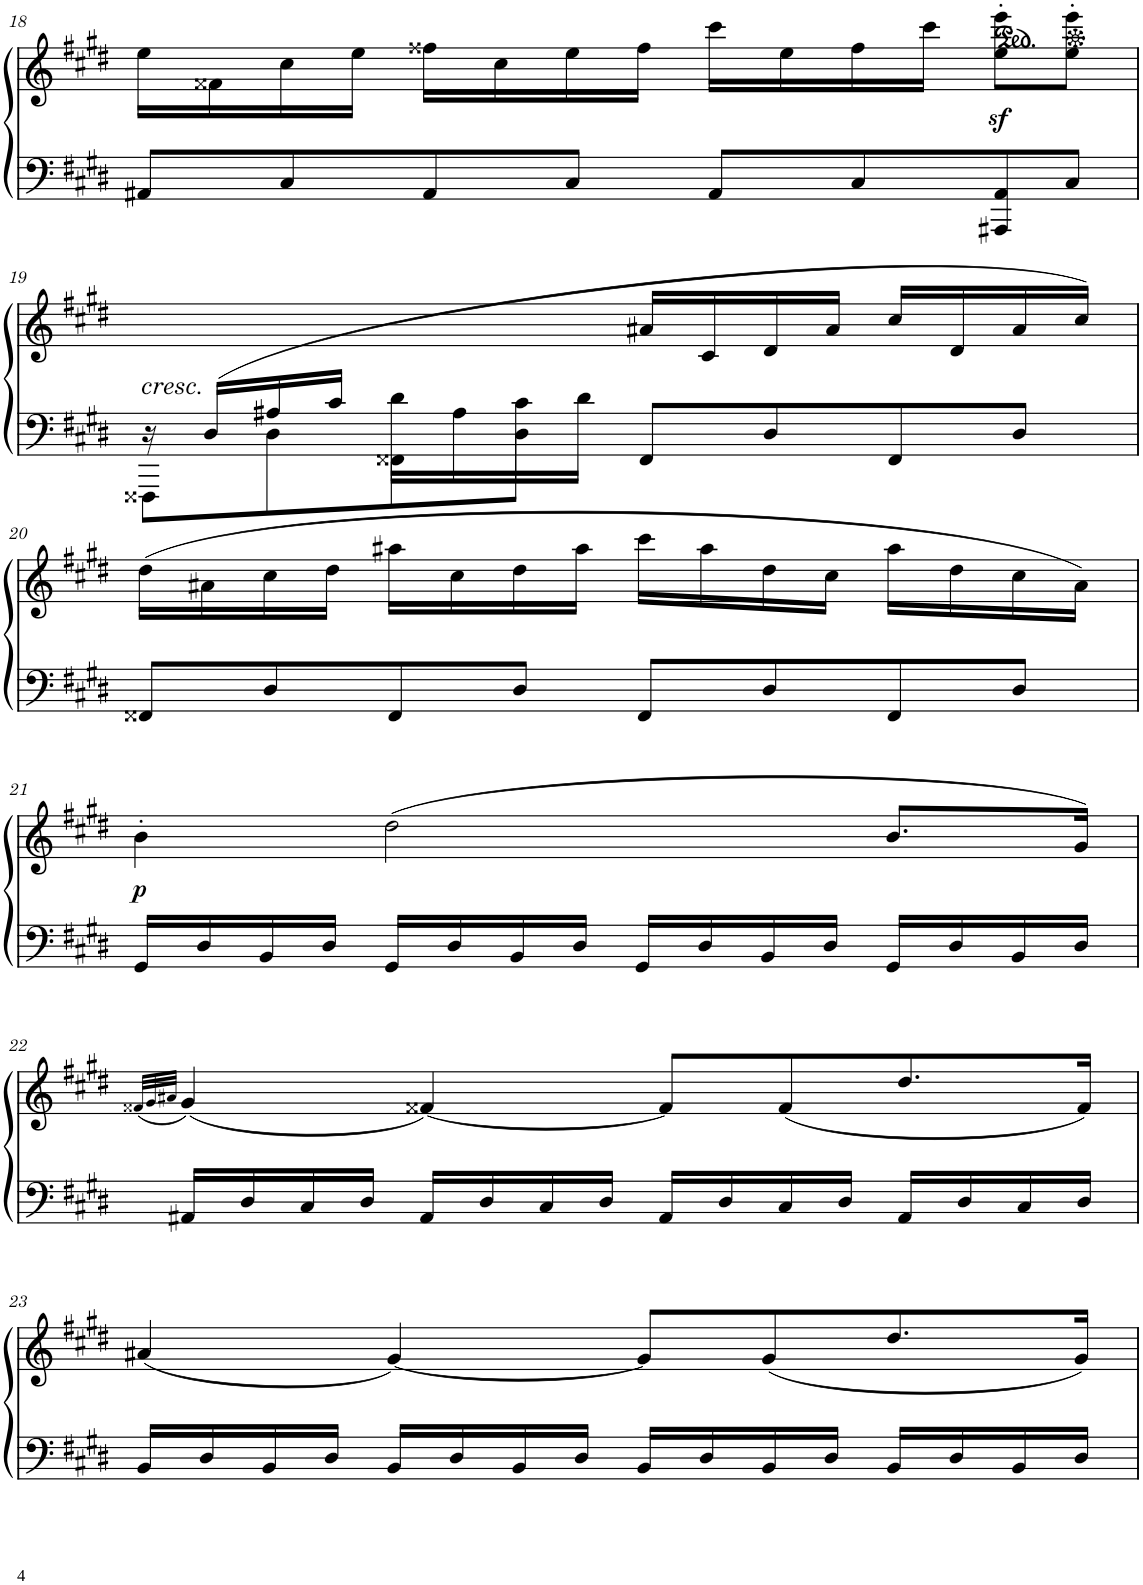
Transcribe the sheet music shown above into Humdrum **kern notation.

**kern	**kern	**dynam
*part1	*part1	*part1
*staff2	*staff1	*staff1/2
*I"Piano	*	*
*I'Pno	*	*
!!LO:PB:g=z
*clefF4	*clefG2	*
*k[f#c#g#d#]	*k[f#c#g#d#]	*
*M4/4	*M4/4	*
*met(c)	*met(c)	*
=18	=18	=18
8AA#X'/L	16ee\LL	.
.	16f##X\	.
8C#'/	16cc#\	.
.	16ee\JJ	.
8AA#'/	16ff##X\LL	.
.	16cc#\	.
8C#'/J	16ee\	.
.	16ff##\JJ	.
8AA#'/L	16ccc#\LL	.
.	16ee\	.
8C#'/	16ff##\	.
.	16ccc#\JJ	.
8AAA#X/' 8AA#/'	8ee\z<' 8eee\z<'L	.
8C#'/J	8ee\' 8eee\'J	.
!!LO:LB:g=z
=19	=19	=19
*^	*	*
!	!	!LO:TX:b:i:t=cresc.	!
16ryy	8FFF##X'\L	16r	.
(>16D#/LL	.	4..ryy	.
16A#X/	8D#'\	.	.
16c#/JJ	.	.	.
16d#\LL	8FF##X'\	.	.
16A#\	.	.	.
16c#\	8D#'\J	.	.
16d#\JJ	.	.	.
2ryy	8FF##'/L	16a#X/LL	.
.	.	16c#/	.
.	8D#'/	16d#/	.
.	.	16a#/JJ	.
.	8FF##'/	16cc#/LL	.
.	.	16d#/	.
.	8D#'/J	16a#/	.
.	.	16cc#/JJ)	.
*v	*v	*	*
!!LO:LB:g=z
=20	=20	=20
8FF##X'/L	(16dd#\LL	.
.	16a#X\	.
8D#'/	16cc#\	.
.	16dd#\JJ	.
8FF##'/	16aa#X\LL	.
.	16cc#\	.
8D#'/J	16dd#\	.
.	16aa#\JJ	.
8FF##'/L	16ccc#\LL	.
.	16aa#\	.
8D#'/	16dd#\	.
.	16cc#\JJ	.
8FF##'/	16aa#\LL	.
.	16dd#\	.
8D#'/J	16cc#\	.
.	16a#\JJ)	.
!!LO:LB:g=z
=21	=21	=21
!	!	!LO:DY:b
16GG#/LL	4b'\	p
16D#/	.	.
16BB/	.	.
16D#/JJ	.	.
16GG#/LL	(2dd#\	.
16D#/	.	.
16BB/	.	.
16D#/JJ	.	.
16GG#/LL	.	.
16D#/	.	.
16BB/	.	.
16D#/JJ	.	.
16GG#/LL	8.b/L	.
16D#/	.	.
16BB/	.	.
16D#/JJ	16g#/Jk)	.
!!LO:LB:g=z
=22	=22	=22
.	(32qf##X/LLL	.
.	32qg#/	.
.	32qa#X/JJJ	.
16AA#X/LL	(4g#/)	.
16D#/	.	.
16C#/	.	.
16D#/JJ	.	.
16AA#/LL	[4f##X/)	.
16D#/	.	.
16C#/	.	.
16D#/JJ	.	.
16AA#/LL	8f##/L]	.
16D#/	.	.
16C#/	(8f##/	.
16D#/JJ	.	.
16AA#/LL	8.dd#/	.
16D#/	.	.
16C#/	.	.
16D#/JJ	16f##/Jk)	.
!!LO:LB:g=z
=23	=23	=23
16BB/LL	(4a#X/	.
16D#/	.	.
16BB/	.	.
16D#/JJ	.	.
16BB/LL	[4g#/)	.
16D#/	.	.
16BB/	.	.
16D#/JJ	.	.
16BB/LL	8g#/L]	.
16D#/	.	.
16BB/	(8g#/	.
16D#/JJ	.	.
16BB/LL	8.dd#/	.
16D#/	.	.
16BB/	.	.
16D#/JJ	16g#/Jk)	.
=	=	=
*-	*-	*-
